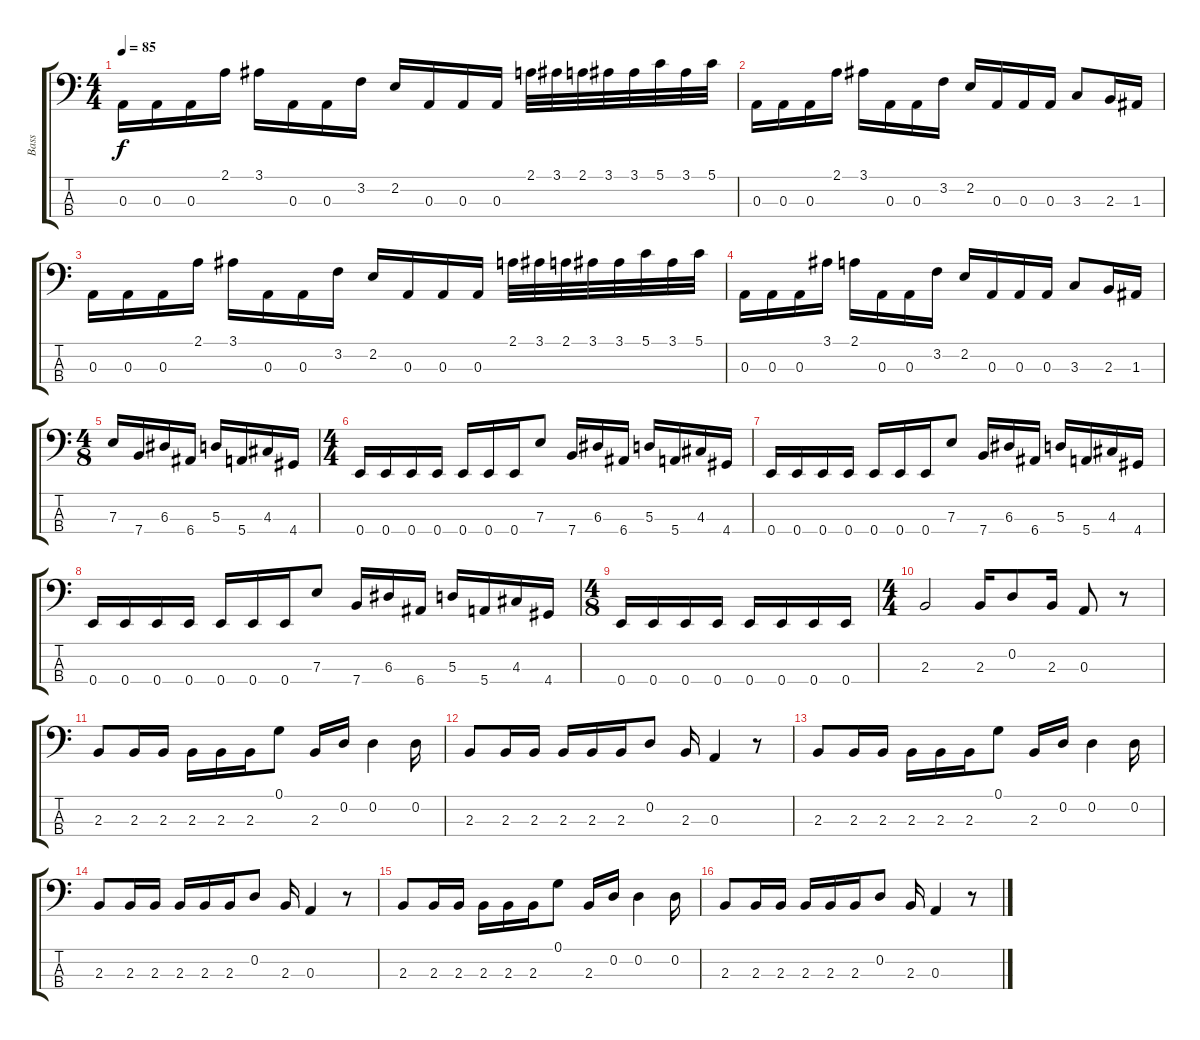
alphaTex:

\track ("Bass" "Bass") {instrument electricbassfinger}
\staff {score tabs}
\tuning (G2 D2 A1 E1) {hide}
\ts (4 4)
\tempo 85
\clef f4
\ks c
0.3.16{dy f} 0.3.16 0.3.16 2.1.16 3.1.16 0.3.16 0.3.16 3.2.16 2.2.16 0.3.16 0.3.16 0.3.16 2.1.32 3.1.32 2.1.32 3.1.32 3.1.32 5.1.32 3.1.32 5.1.32 |
0.3.16 0.3.16 0.3.16 2.1.16 3.1.16 0.3.16 0.3.16 3.2.16 2.2.16 0.3.16 0.3.16 0.3.16 3.3.8 2.3.16 1.3.16 |
0.3.16 0.3.16 0.3.16 2.1.16 3.1.16 0.3.16 0.3.16 3.2.16 2.2.16 0.3.16 0.3.16 0.3.16 2.1.32 3.1.32 2.1.32 3.1.32 3.1.32 5.1.32 3.1.32 5.1.32 |
0.3.16 0.3.16 0.3.16 3.1.16 2.1.16 0.3.16 0.3.16 3.2.16 2.2.16 0.3.16 0.3.16 0.3.16 3.3.8 2.3.16 1.3.16 |
\ts (4 8)
7.3.16 7.4.16 6.3.16 6.4.16 5.3.16 5.4.16 4.3.16 4.4.16 |
\ts (4 4)
0.4.16 0.4.16 0.4.16 0.4.16 0.4.16 0.4.16 0.4.16 7.3.8 7.4.16 6.3.16 6.4.16 5.3.16 5.4.16 4.3.16 4.4.16 |
0.4.16 0.4.16 0.4.16 0.4.16 0.4.16 0.4.16 0.4.16 7.3.8 7.4.16 6.3.16 6.4.16 5.3.16 5.4.16 4.3.16 4.4.16 |
0.4.16 0.4.16 0.4.16 0.4.16 0.4.16 0.4.16 0.4.16 7.3.8 7.4.16 6.3.16 6.4.16 5.3.16 5.4.16 4.3.16 4.4.16 |
\ts (4 8)
0.4.16 0.4.16 0.4.16 0.4.16 0.4.16 0.4.16 0.4.16 0.4.16 |
\ts (4 4)
2.3.2 2.3.16 0.2.8 2.3.16 0.3.8 r.8 |
2.3.8 2.3.16 2.3.16 2.3.16 2.3.16 2.3.16 0.1.8 2.3.16 0.2.16 0.2.4 0.2.16 |
2.3.8 2.3.16 2.3.16 2.3.16 2.3.16 2.3.16 0.2.8 2.3.16 0.3.4 r.8 |
2.3.8 2.3.16 2.3.16 2.3.16 2.3.16 2.3.16 0.1.8 2.3.16 0.2.16 0.2.4 0.2.16 |
2.3.8 2.3.16 2.3.16 2.3.16 2.3.16 2.3.16 0.2.8 2.3.16 0.3.4 r.8 |
2.3.8 2.3.16 2.3.16 2.3.16 2.3.16 2.3.16 0.1.8 2.3.16 0.2.16 0.2.4 0.2.16 |
2.3.8 2.3.16 2.3.16 2.3.16 2.3.16 2.3.16 0.2.8 2.3.16 0.3.4 r.8
